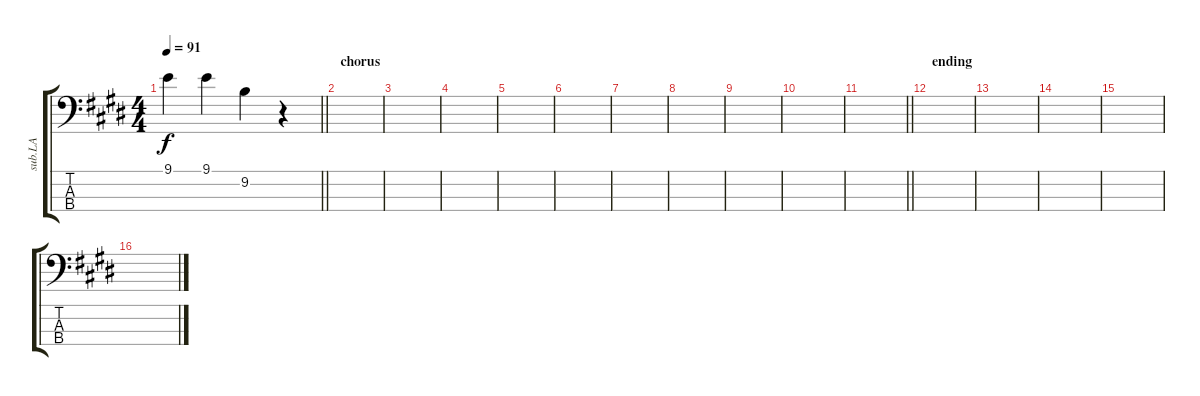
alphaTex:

\track ("sub.LA" "sub.LA") {instrument electricbassfinger}
\staff {score tabs}
\tuning (G2 D2 A1 E1) {hide}
\ts (4 4)
\tempo 91
\clef f4
\barLineRight lightlight
\ks e
9.1.4{dy f} 9.1.4 9.2.4 r.4 |
\section ("" "chorus")
|
\ks c#minor
|
|
|
\ks e
|
\ks c#minor
|
|
|
|
\barLineRight lightlight
\ks e
|
\section ("" "ending")
|
|
\ks c#minor
|
\ks e
|
\ks c#minor
